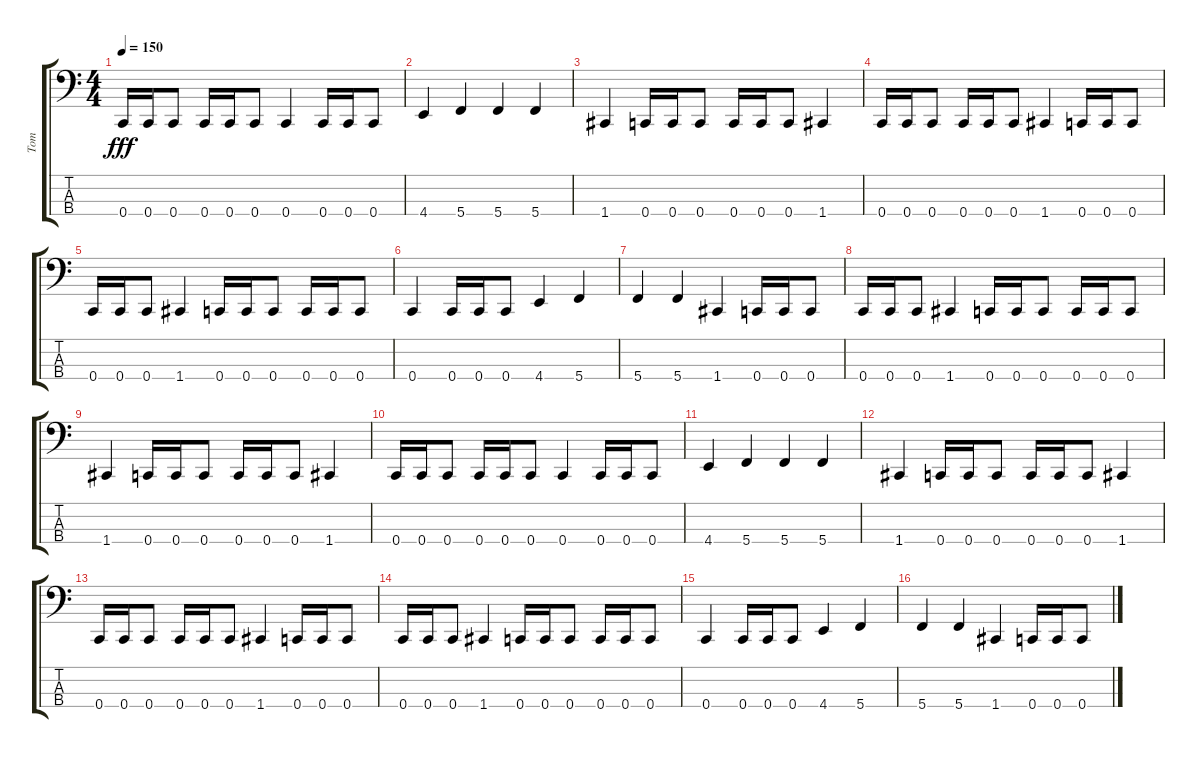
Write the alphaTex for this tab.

\track ("Tom" "Tom") {instrument electricbasspick}
\staff {score tabs}
\tuning (Eb2 Bb1 F1 C1) {hide}
\ts (4 4)
\tempo 150
\clef f4
\ks c
0.4.16{dy fff} 0.4.16 0.4.8 0.4.16 0.4.16 0.4.8 0.4.4 0.4.16 0.4.16 0.4.8 |
4.4.4 5.4.4 5.4.4 5.4.4 |
1.4.4 0.4.16 0.4.16 0.4.8 0.4.16 0.4.16 0.4.8 1.4.4 |
0.4.16 0.4.16 0.4.8 0.4.16 0.4.16 0.4.8 1.4.4 0.4.16 0.4.16 0.4.8 |
0.4.16 0.4.16 0.4.8 1.4.4 0.4.16 0.4.16 0.4.8 0.4.16 0.4.16 0.4.8 |
0.4.4 0.4.16 0.4.16 0.4.8 4.4.4 5.4.4 |
5.4.4 5.4.4 1.4.4 0.4.16 0.4.16 0.4.8 |
0.4.16 0.4.16 0.4.8 1.4.4 0.4.16 0.4.16 0.4.8 0.4.16 0.4.16 0.4.8 |
1.4.4 0.4.16 0.4.16 0.4.8 0.4.16 0.4.16 0.4.8 1.4.4 |
0.4.16 0.4.16 0.4.8 0.4.16 0.4.16 0.4.8 0.4.4 0.4.16 0.4.16 0.4.8 |
4.4.4 5.4.4 5.4.4 5.4.4 |
1.4.4 0.4.16 0.4.16 0.4.8 0.4.16 0.4.16 0.4.8 1.4.4 |
0.4.16 0.4.16 0.4.8 0.4.16 0.4.16 0.4.8 1.4.4 0.4.16 0.4.16 0.4.8 |
0.4.16 0.4.16 0.4.8 1.4.4 0.4.16 0.4.16 0.4.8 0.4.16 0.4.16 0.4.8 |
0.4.4 0.4.16 0.4.16 0.4.8 4.4.4 5.4.4 |
5.4.4 5.4.4 1.4.4 0.4.16 0.4.16 0.4.8
